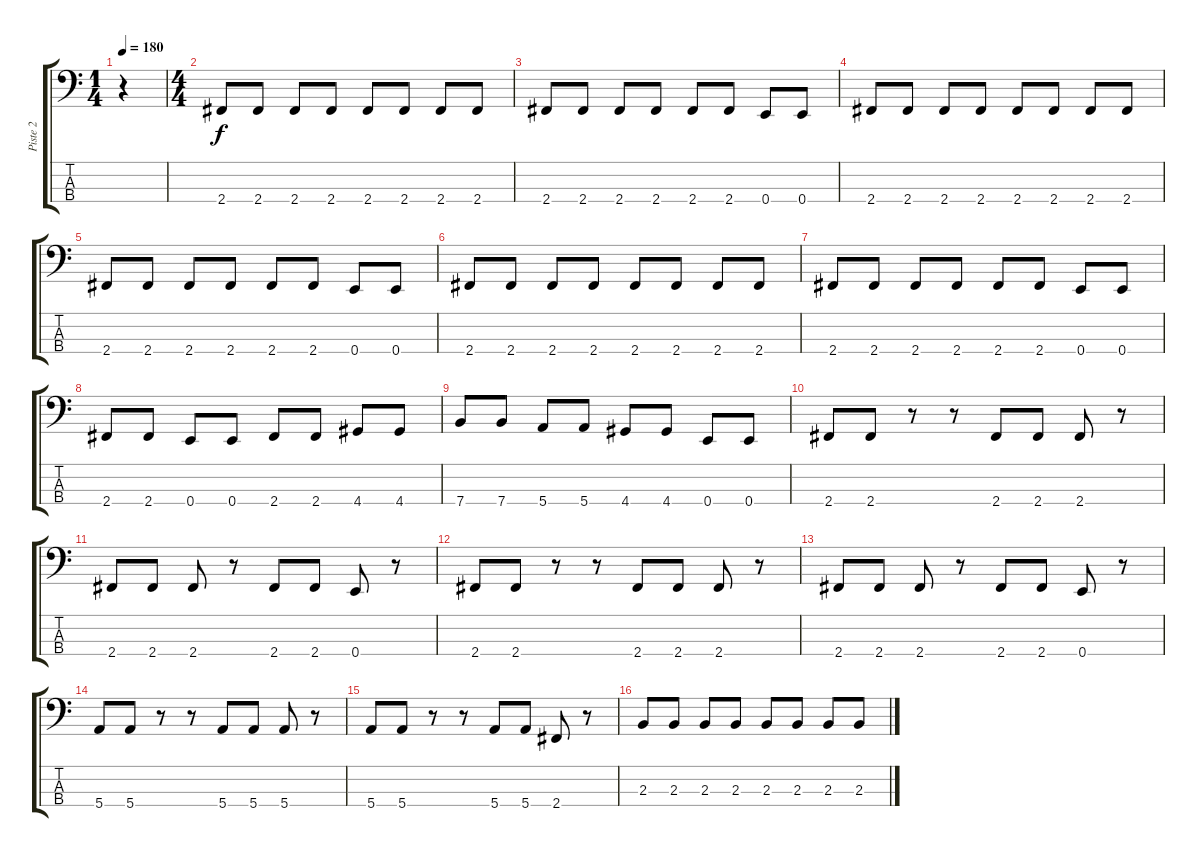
\track ("Piste 2" "Piste 2") {instrument electricbasspick}
\staff {score tabs}
\tuning (G2 D2 A1 E1) {hide}
\ts (1 4)
\tempo 180
\clef f4
\ks c
r.4{dy f instrument electricbasspick} |
\ts (4 4)
2.4.8 2.4.8 2.4.8 2.4.8 2.4.8 2.4.8 2.4.8 2.4.8 |
2.4.8 2.4.8 2.4.8 2.4.8 2.4.8 2.4.8 0.4.8 0.4.8 |
2.4.8 2.4.8 2.4.8 2.4.8 2.4.8 2.4.8 2.4.8 2.4.8 |
2.4.8 2.4.8 2.4.8 2.4.8 2.4.8 2.4.8 0.4.8 0.4.8 |
2.4.8 2.4.8 2.4.8 2.4.8 2.4.8 2.4.8 2.4.8 2.4.8 |
2.4.8 2.4.8 2.4.8 2.4.8 2.4.8 2.4.8 0.4.8 0.4.8 |
2.4.8 2.4.8 0.4.8 0.4.8 2.4.8 2.4.8 4.4.8 4.4.8 |
7.4.8 7.4.8 5.4.8 5.4.8 4.4.8 4.4.8 0.4.8 0.4.8 |
2.4.8 2.4.8 r.8 r.8 2.4.8 2.4.8 2.4.8 r.8 |
2.4.8 2.4.8 2.4.8 r.8 2.4.8 2.4.8 0.4.8 r.8 |
2.4.8 2.4.8 r.8 r.8 2.4.8 2.4.8 2.4.8 r.8 |
2.4.8 2.4.8 2.4.8 r.8 2.4.8 2.4.8 0.4.8 r.8 |
5.4.8 5.4.8 r.8 r.8 5.4.8 5.4.8 5.4.8 r.8 |
5.4.8 5.4.8 r.8 r.8 5.4.8 5.4.8 2.4.8 r.8 |
2.3.8 2.3.8 2.3.8 2.3.8 2.3.8 2.3.8 2.3.8 2.3.8
